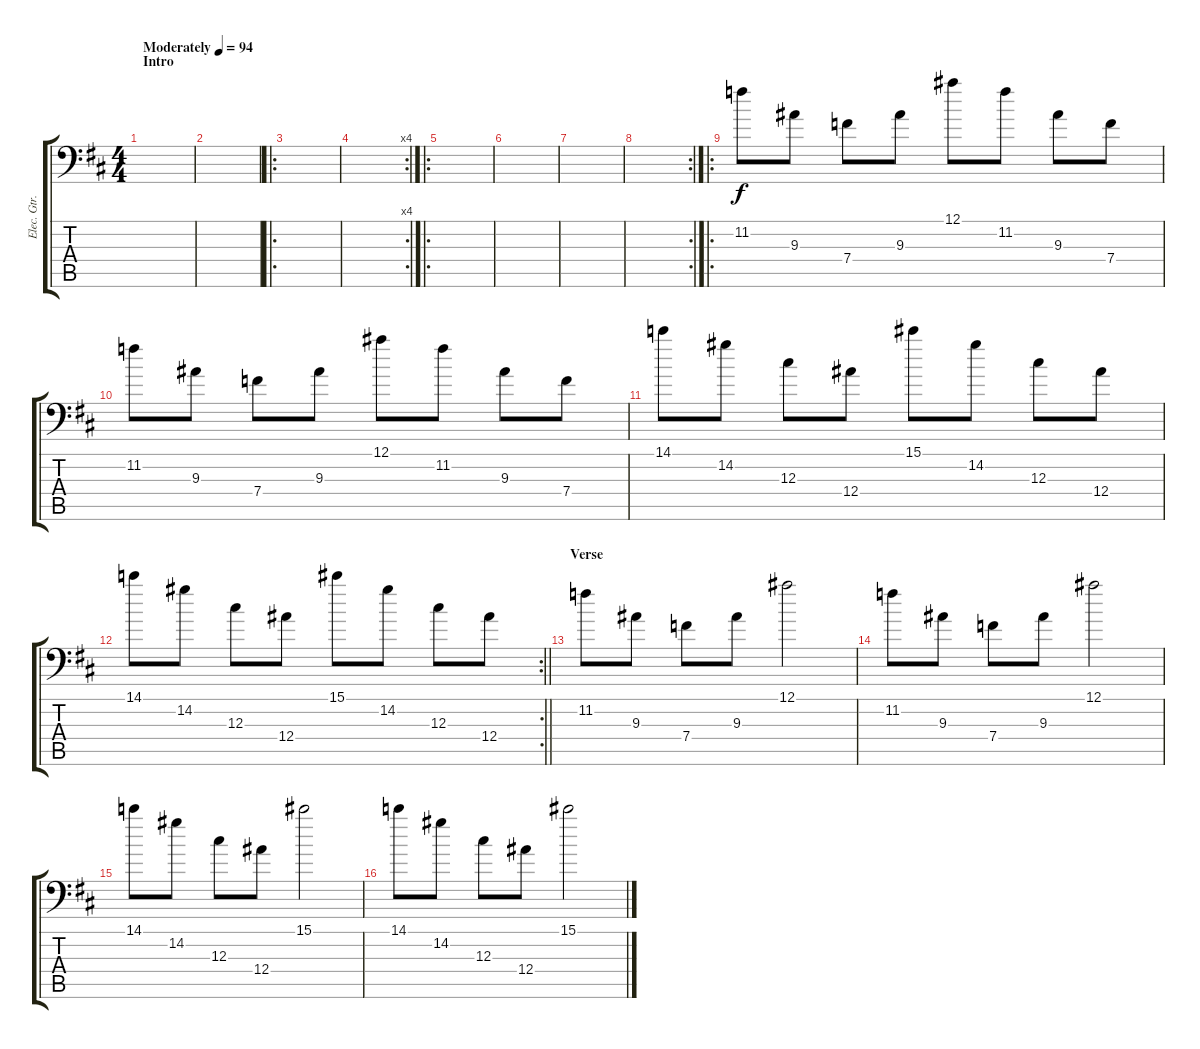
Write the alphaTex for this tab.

\track ("Elec. Gtr. 3" "Elec. Gtr.") {instrument electricguitarclean}
\staff {score tabs}
\tuning (Bb3 Gb3 Db3 Bb2 Eb2 Ab1) {hide}
\ts (4 4)
\section ("" "Intro")
\tempo (94 "Moderately")
\clef f4
\ks d
|
|
\ro
|
\rc 4
|
\ro
|
|
|
\rc 2
|
\ro
11.2.8 9.3.8 7.4.8 9.3.8 12.1.8 11.2.8 9.3.8 7.4.8 |
11.2.8 9.3.8 7.4.8 9.3.8 12.1.8 11.2.8 9.3.8 7.4.8 |
14.1.8 14.2.8 12.3.8 12.4.8 15.1.8 14.2.8 12.3.8 12.4.8 |
\rc 2
\barLineRight lightlight
14.1.8 14.2.8 12.3.8 12.4.8 15.1.8 14.2.8 12.3.8 12.4.8 |
\section ("" "Verse")
11.2.8{dy f} 9.3.8 7.4.8 9.3.8 12.1.2 |
11.2.8 9.3.8 7.4.8 9.3.8 12.1.2 |
14.1.8 14.2.8 12.3.8 12.4.8 15.1.2 |
14.1.8 14.2.8 12.3.8 12.4.8 15.1.2
